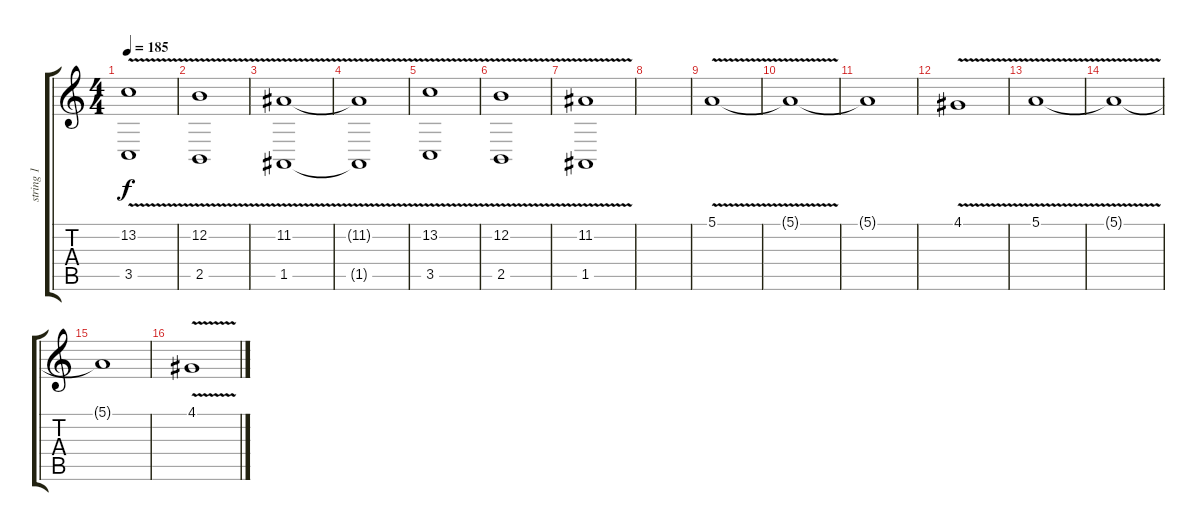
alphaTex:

\track ("string 1" "string 1") {instrument stringensemble1}
\staff {score tabs}
\tuning (E4 B3 G3 D3 A2 D2) {hide}
\ts (4 4)
\tempo 185
\clef g2
\ks c
(13.2{v} 3.5).1{dy f} |
(12.2{v} 2.5).1 |
(11.2{v} 1.5).1 |
(11.2{t} 1.5{t}).1 |
(13.2{v} 3.5).1 |
(12.2{v} 2.5).1 |
(11.2{v} 1.5).1 |
|
5.1{v}.1{volume 10} |
5.1{t}.1 |
5.1{t}.1 |
4.1{v}.1 |
5.1{v}.1 |
5.1{t}.1 |
5.1{t}.1 |
4.1{v}.1
